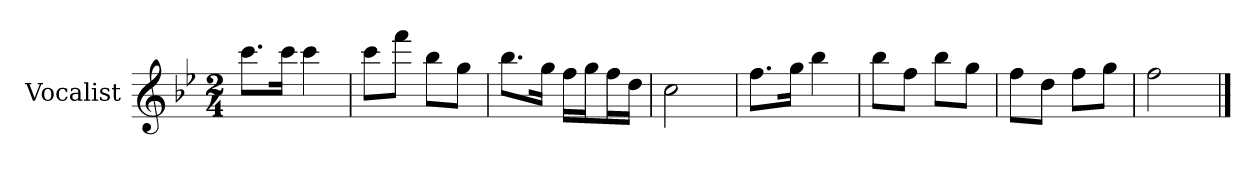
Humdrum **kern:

**kern
*part1
*staff1
*I"Vocalist
*k[b-e-]
*B-:
*M2/4
=
8.cccL
16cccJk
4ccc
=1
8cccL
8fffJ
8bb-L
8ggJ
=2
8.bb-L
16ggJk
16ffLL
16ggJ
16ffL
16ddJJ
=3
2cc
=4
8.ffL
16ggJk
4bb-
=5
8bb-L
8ffJ
8bb-L
8ggJ
=6
8ffL
8ddJ
8ffL
8ggJ
=7
2ff
==
*-
